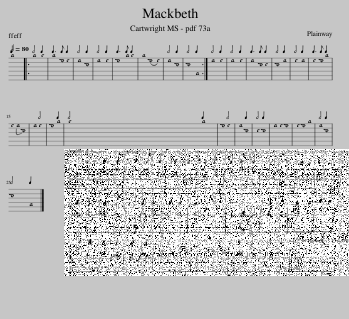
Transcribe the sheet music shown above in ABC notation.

X:1
L:1/8
Q:1/2=80
M:3/4
I:linebreak $
K:G
V:1 tab stafflines=6 strings="D2,G2,C3,E3,A3,D4 nostems"
V:1
 !1!D2 |: !1!D4 !1!E2 | !1!D3 !2!C !2!B,2 | !2!A,4 !3!G,2 | !2!A,4 !2!B,2 | %5
 !2!C3 !1!D !1!E2 | !1!D2 (!2!C2 !2!B,2) | !2!A,4 !3!G,2 | !3!G,4 !5!G,,2 :| !2!A,4 !2!B,2 | %10
 !2!A,4 !2!B,2 | !2!A,3 !3!G, !3!F,2 | !3!G,4 !2!A,2 | !2!B,4 !2!A,2 | !2!B,3 !2!C !1!D2 |$ %15
 !2!B,2 (!2!A,2 !3!G,2) | !2!A,2 !2!B,4 | !2!C4 !1!D2 | !1!E4 !1!D2 | !2!C2 !2!B,4 | %20
 !2!A,4 !3!G,2 | !3!F,4 !3!G,2 | !2!A,2 !2!B,2 !2!C2 | !2!B,2 !2!C2 !1!D2 | !2!A,4 !3!G,2 |$ %25
 !3!G,4 !5!G,,2 |] %26
